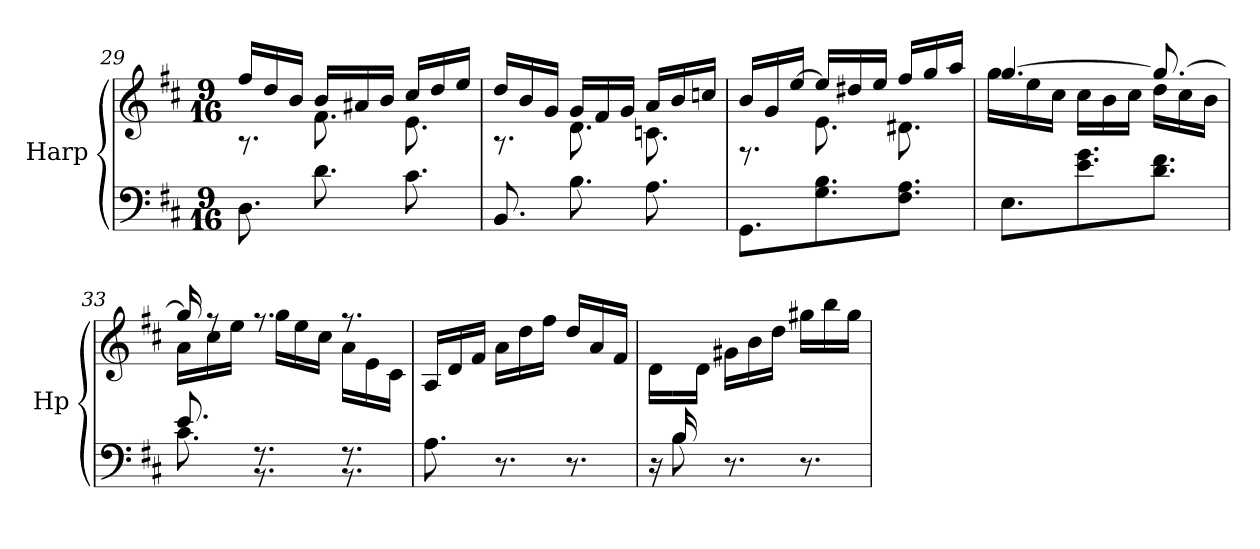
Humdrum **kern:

**kern	**kern
*part1	*part1
*staff2	*staff1
*I"Harp	*
*I'Hp	*
*clefF4	*clefG2
*k[f#c#]	*k[f#c#]
*M9/16	*M9/16
=29	=29
*	*^
8.D\	16ff#/LL	8.rA
.	16dd/	.
.	16b/JJ	.
8.d\	16b/LL	8.f#\
.	16a#X/	.
.	16b/JJ	.
8.c#\	16cc#/LL	8.e\
.	16dd/	.
.	16ee/JJ	.
=30	=30	=30
8.BB/	16dd/LL	8.rA
.	16b/	.
.	16g/JJ	.
8.B\	16g/LL	8.d\
.	16f#/	.
.	16g/JJ	.
8.A\	16a/LL	8.cn\
.	16b/	.
.	16ccn/JJ	.
!!LO:LB:g=z	!!
=31	=31	=31
8.GG\L	16b/LL	8.rF
.	16g/	.
.	[16ee/JJ	.
8.G\ 8.B\	16ee/LL]	8.e\
.	16dd#X/	.
.	16ee/JJ	.
8.F#\ 8.A\J	16ff#/LL	8.d#X\
.	16gg/	.
.	16aa/JJ	.
=32	=32	=32
8.E\L	[4.gg/	16gg\LL
.	.	16ee\
.	.	16cc#\JJ
8.e\ 8.g\	.	16cc#\LL
.	.	16b\
.	.	16cc#\JJ
8.d\ 8.f#\J	8.gg/_	16dd\LL
.	.	16cc#\
.	.	16b\JJ
=33	=33	=33
*^	*	*
8.e/	8.c#\	16gg/]	16a\LL
.	.	8rff	16cc#\
.	.	.	16ee\JJ
8.rF	8.r	8.rff	16gg\LL
.	.	.	16ee\
.	.	.	16cc#\JJ
8.rF	8.r	8.rff	16a\LL
.	.	.	16e\
.	.	.	16c#\JJ
*v	*v	*	*
*	*v	*v
=34	=34
8.A\	16A/LL
.	16d/
.	16f#/JJ
8.r	16a\LL
.	16dd\
.	16ff#\JJ
8.r	16dd/LL
.	16a/
.	16f#/JJ
!!LO:LB:g=z
=35	=35
*^	*
16ryy	16r	16d\LL
16B/	8B\	16ryy
4..ryy	.	16d\JJ
.	8.r	16g#X\LL
.	.	16b\
.	.	16dd\JJ
.	8.r	16gg#X\LL
.	.	16bb\
.	.	16gg#\JJ
*v	*v	*
=	=
*-	*-
